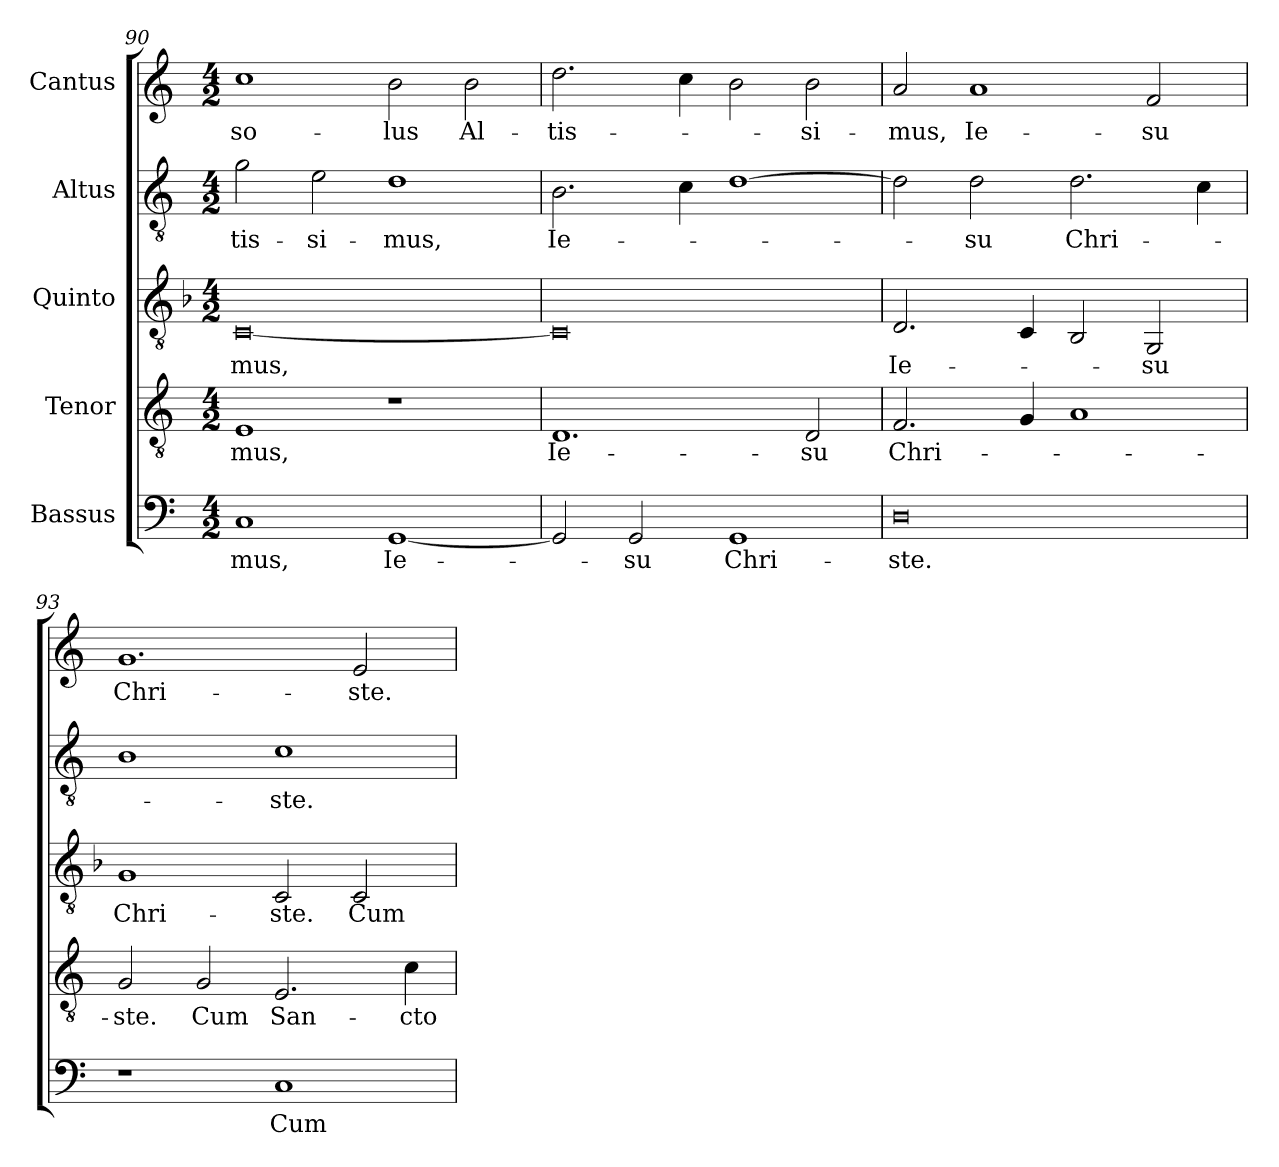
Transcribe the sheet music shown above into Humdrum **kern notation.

**kern	**text	**kern	**text	**kern	**text	**kern	**text	**kern	**text
*part5	*part5	*part4	*part4	*part3	*part3	*part2	*part2	*part1	*part1
*staff5	*staff5	*staff4	*staff4	*staff3	*staff3	*staff2	*staff2	*staff1	*staff1
*I"Bassus	*	*I"Tenor	*	*I"Quinto	*	*I"Altus	*	*I"Cantus	*
*clefF4	*	*clefGv2	*	*clefGv2	*	*clefGv2	*	*clefG2	*
*	*	*	*	*ITrd-4c-7	*	*	*	*	*
*k[]	*	*k[]	*	*k[]	*	*k[]	*	*k[]	*
*C:	*	*C:	*	*C:	*	*C:	*	*C:	*
*M4/2	*	*M4/2	*	*M4/2	*	*M4/2	*	*M4/2	*
=90	=90	=90	=90	=90	=90	=90	=90	=90	=90
!	!LO:LY:b:color=#000000	!	!	!	!	!	!	!	!
!	!	!	!LO:LY:b:color=#000000	!	!	!	!	!	!
!	!	!	!	!	!LO:LY:b:color=#000000	!	!	!	!
!	!	!	!	!	!	!	!LO:LY:b:color=#000000	!	!
!	!	!	!	!	!	!	!	!	!LO:LY:b:color=#000000
1Ci	-mus,	1Ei	-mus,	[<0Gi	-mus,	2gi\	-tis-	1cci	so-
!	!	!	!	!	!	!	!LO:LY:b:color=#000000	!	!
.	.	.	.	.	.	2ei\	-si-	.	.
!	!LO:LY:b:color=#000000	!	!	!	!	!	!	!	!
!	!	!	!	!	!	!	!LO:LY:b:color=#000000	!	!
!	!	!	!	!	!	!	!	!	!LO:LY:b:color=#000000
[<1GGi	Ie-	1r	.	.	.	1di	-mus,	2bi\	-lus
!	!	!	!	!	!	!	!	!	!LO:LY:b:color=#000000
.	.	.	.	.	.	.	.	2bi\	Al-
=91	=91	=91	=91	=91	=91	=91	=91	=91	=91
!	!	!	!LO:LY:b:color=#000000	!	!	!	!	!	!
!	!	!	!	!	!	!	!LO:LY:b:color=#000000	!	!
!	!	!	!	!	!	!	!	!	!LO:LY:b:color=#000000
2GGi/]	.	1.Di	Ie-	0Gi]	.	2.Bi\	Ie-	2.ddi\	-tis-
!	!LO:LY:b:color=#000000	!	!	!	!	!	!	!	!
2GGi/	-su	.	.	.	.	.	.	.	.
.	.	.	.	.	.	4ci\	.	4cci\	.
!	!LO:LY:b:color=#000000	!	!	!	!	!	!	!	!
1GGi	Chri-	.	.	.	.	[>1di	.	2bi\	.
!	!	!	!LO:LY:b:color=#000000	!	!	!	!	!	!
!	!	!	!	!	!	!	!	!	!LO:LY:b:color=#000000
.	.	2Di/	-su	.	.	.	.	2bi\	-si-
!!LO:PB:g=z
=92	=92	=92	=92	=92	=92	=92	=92	=92	=92
!	!LO:LY:b:color=#000000	!	!	!	!	!	!	!	!
!	!	!	!LO:LY:b:color=#000000	!	!	!	!	!	!
!	!	!	!	!	!LO:LY:b:color=#000000	!	!	!	!
!	!	!	!	!	!	!	!	!	!LO:LY:b:color=#000000
0Di	-ste.	2.Fi/	Chri-	2.Ai/	Ie-	2di\]	.	2ai/	-mus,
!	!	!	!	!	!	!	!LO:LY:b:color=#000000	!	!
!	!	!	!	!	!	!	!	!	!LO:LY:b:color=#000000
.	.	.	.	.	.	2di\	-su	1ai	Ie-
.	.	4Gi/	.	4Gi/	.	.	.	.	.
!	!	!	!	!	!	!	!LO:LY:b:color=#000000	!	!
.	.	1Ai	.	2Fi/	.	2.di\	Chri-	.	.
!	!	!	!	!	!LO:LY:b:color=#000000	!	!	!	!
!	!	!	!	!	!	!	!	!	!LO:LY:b:color=#000000
.	.	.	.	2Di/	-su	.	.	2fi/	-su
.	.	.	.	.	.	4ci\	.	.	.
=93	=93	=93	=93	=93	=93	=93	=93	=93	=93
!	!	!	!LO:LY:b:color=#000000	!	!	!	!	!	!
!	!	!	!	!	!LO:LY:b:color=#000000	!	!	!	!
!	!	!	!	!	!	!	!	!	!LO:LY:b:color=#000000
1r	.	2Gi/	-ste.	1di	Chri-	1Bi	.	1.gi	Chri-
!	!	!	!LO:LY:b:color=#000000	!	!	!	!	!	!
.	.	2Gi/	Cum	.	.	.	.	.	.
!	!LO:LY:b:color=#000000	!	!	!	!	!	!	!	!
!	!	!	!LO:LY:b:color=#000000	!	!	!	!	!	!
!	!	!	!	!	!LO:LY:b:color=#000000	!	!	!	!
!	!	!	!	!	!	!	!LO:LY:b:color=#000000	!	!
1Ci	Cum	2.Ei/	San-	2Gi/	-ste.	1ci	-ste.	.	.
!	!	!	!	!	!LO:LY:b:color=#000000	!	!	!	!
!	!	!	!	!	!	!	!	!	!LO:LY:b:color=#000000
.	.	.	.	2Gi/	Cum	.	.	2ei/	-ste.
!	!	!	!LO:LY:b:color=#000000	!	!	!	!	!	!
.	.	4ci\	-cto	.	.	.	.	.	.
=	=	=	=	=	=	=	=	=	=
*-	*-	*-	*-	*-	*-	*-	*-	*-	*-
